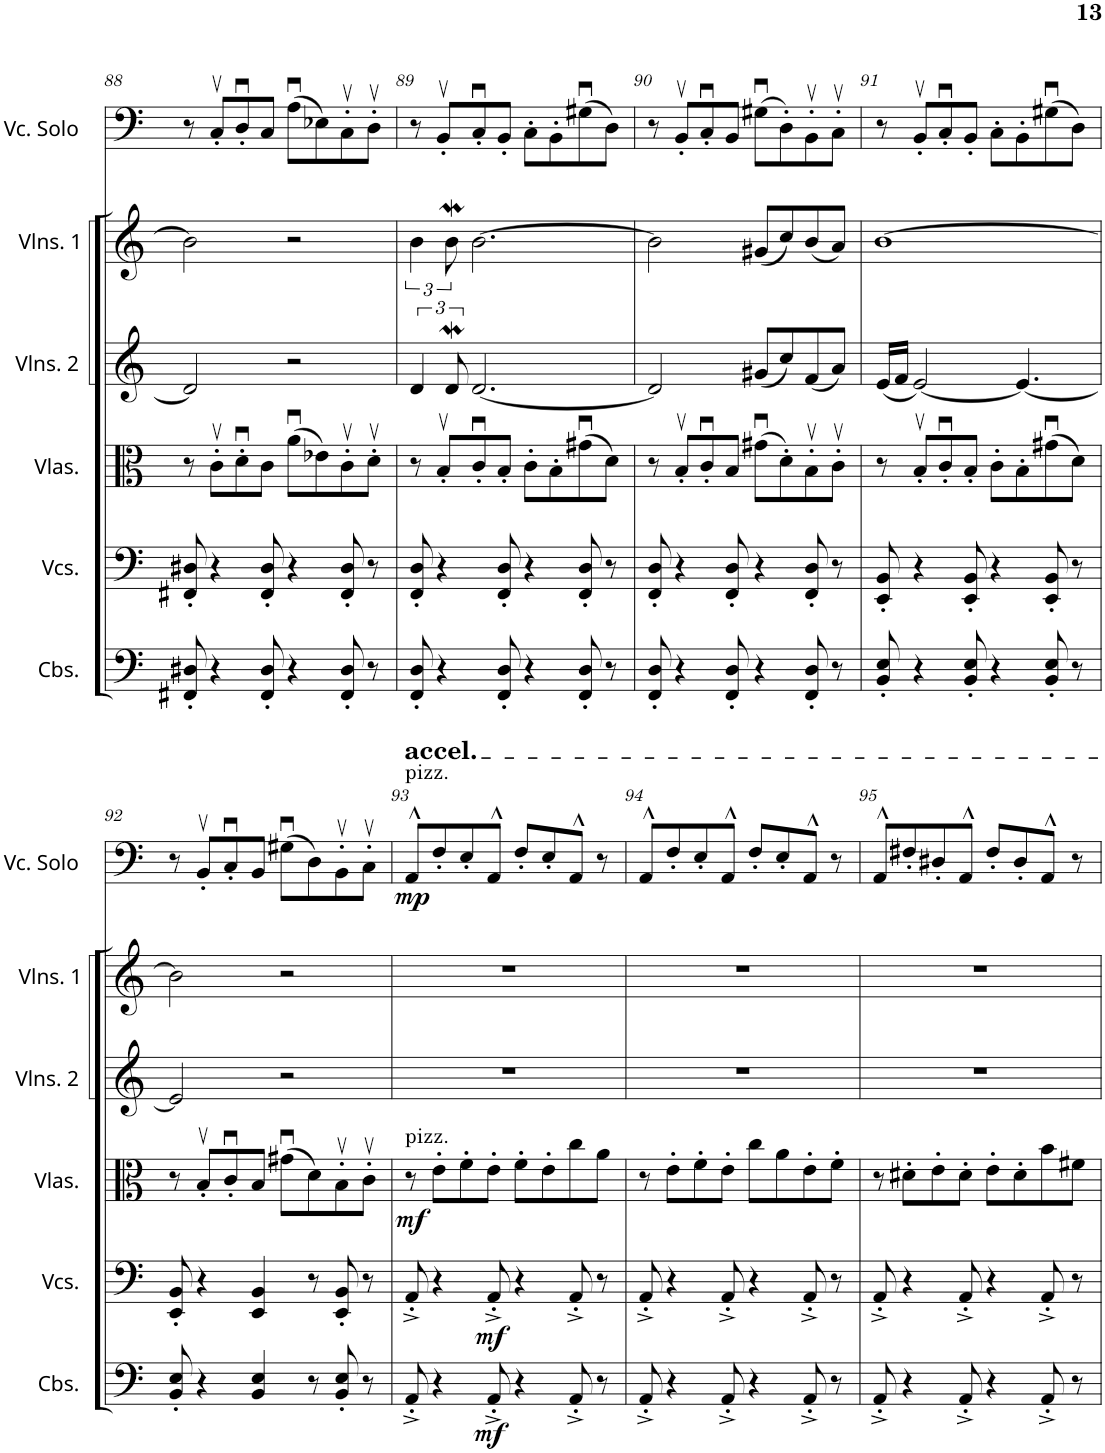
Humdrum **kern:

**kern	**dynam	**kern	**dynam	**kern	**dynam	**kern	**kern	**kern	**dynam
*part6	*part6	*part5	*part5	*part4	*part4	*part3	*part2	*part1	*part1
*staff6	*staff6	*staff5	*staff5	*staff4	*staff4	*staff3	*staff2	*staff1	*staff1
*I"Contrabasses	*	*I"Violoncellos	*	*I"Violas	*	*I"Violins 2	*I"Violins 1	*I"Violoncello Solo	*
*I'Cbs.	*	*I'Vcs.	*	*I'Vlas.	*	*I'Vlns. 2	*I'Vlns. 1	*I'Vc. Solo	*
!!LO:PB:g=z
*clefF4	*	*clefF4	*	*clefC3	*	*clefG2	*clefG2	*clefF4	*
*Trd7c12	*	*	*	*	*	*	*	*	*
*k[]	*	*k[]	*	*k[]	*	*k[]	*k[]	*k[]	*
*M4/4	*	*M4/4	*	*M4/4	*	*M4/4	*M4/4	*M4/4	*
=88	=88	=88	=88	=88	=88	=88	=88	=88	=88
8FF#X/' 8D#X/'	.	8FF#X/' 8D#X/'	.	8r	.	2d/]	2b\]	8r	.
4r	.	4r	.	8cv'\L	.	.	.	8Cv'/L	.
.	.	.	.	8du'\	.	.	.	8Du'/	.
8FF#/' 8D#/'	.	8FF#/' 8D#/'	.	8c\J	.	.	.	8C/J	.
4r	.	4r	.	(8au\L	.	2r	2r	(8Au\L	.
.	.	.	.	8e-X\)	.	.	.	8E-X\)	.
8FF#/' 8D#/'	.	8FF#/' 8D#/'	.	8cv'\	.	.	.	8Cv'\	.
8r	.	8r	.	8dv'\J	.	.	.	8Dv'\J	.
=89	=89	=89	=89	=89	=89	=89	=89	=89	=89
8FF/' 8D/'	.	8FF/' 8D/'	.	8r	.	6d/	6b\	8r	.
4r	.	4r	.	8Bv'/L	.	.	.	8BBv'/L	.
.	.	.	.	.	.	12dW/	12bW\	.	.
.	.	.	.	8cu'/	.	[2.d/	[2.b\	8Cu'/	.
8FF/' 8D/'	.	8FF/' 8D/'	.	8B'/J	.	.	.	8BB'/J	.
4r	.	4r	.	8c'\L	.	.	.	8C'\L	.
.	.	.	.	8B'\	.	.	.	8BB'\	.
8FF/' 8D/'	.	8FF/' 8D/'	.	(8g#Xu\	.	.	.	(8G#Xu\	.
8r	.	8r	.	8d\J)	.	.	.	8D\J)	.
=90	=90	=90	=90	=90	=90	=90	=90	=90	=90
8FF/' 8D/'	.	8FF/' 8D/'	.	8r	.	2d/]	2b\]	8r	.
4r	.	4r	.	8Bv'/L	.	.	.	8BBv'/L	.
.	.	.	.	8cu'/	.	.	.	8Cu'/	.
8FF/' 8D/'	.	8FF/' 8D/'	.	8B/J	.	.	.	8BB/J	.
4r	.	4r	.	(8g#Xu\L	.	(8g#X/L	(8g#X/L	(8G#Xu\L	.
.	.	.	.	8d'\)	.	8cc/)	8cc/)	8D'\)	.
8FF/' 8D/'	.	8FF/' 8D/'	.	8Bv'\	.	(8f/	(8b/	8BBv'\	.
8r	.	8r	.	8cv'\J	.	8a/J)	8a/J)	8Cv'\J	.
=91	=91	=91	=91	=91	=91	=91	=91	=91	=91
8BB/' 8E/'	.	8EE/' 8BB/'	.	8r	.	(16e/LL	[1b	8r	.
.	.	.	.	.	.	16f/JJ	.	.	.
4r	.	4r	.	8Bv'/L	.	[2e/)	.	8BBv'/L	.
.	.	.	.	8cu'/	.	.	.	8Cu'/	.
8BB/' 8E/'	.	8EE/' 8BB/'	.	8B'/J	.	.	.	8BB'/J	.
4r	.	4r	.	8c'\L	.	.	.	8C'\L	.
.	.	.	.	8B'\	.	4.e/_	.	8BB'\	.
8BB/' 8E/'	.	8EE/' 8BB/'	.	(8g#Xu\	.	.	.	(8G#Xu\	.
8r	.	8r	.	8d\J)	.	.	.	8D\J)	.
!!LO:LB:g=z
=92	=92	=92	=92	=92	=92	=92	=92	=92	=92
8BB/' 8E/'	.	8EE/' 8BB/'	.	8r	.	2e/]	2b\]	8r	.
4r	.	4r	.	8Bv'/L	.	.	.	8BBv'/L	.
.	.	.	.	8cu'/	.	.	.	8Cu'/	.
4BB/ 4E/	.	4EE/ 4BB/	.	8B/J	.	.	.	8BB/J	.
.	.	.	.	(8g#Xu\L	.	2r	2r	(8G#Xu\L	.
8r	.	8r	.	8d\)	.	.	.	8D\)	.
8BB/' 8E/'	.	8EE/' 8BB/'	.	8Bv'\	.	.	.	8BBv'\	.
8r	.	8r	.	8cv'\J	.	.	.	8Cv'\J	.
=93	=93	=93	=93	=93	=93	=93	=93	=93	=93
!	!	!	!	!	!	!	!	!LO:TX:a:t=pizz.	!
!	!	!	!	!	!	!	!	!LO:TX:a:t=accel.	!
!	!	!	!	!LO:TX:a:t=pizz.	!	!	!	!	!
!	!	!	!	!	!LO:DY:b	!	!	!	!LO:DY:b
8AA'^/	.	8AA'^/	.	8r	mf	1r	1r	8AA^^/L	mp
4r	.	4r	.	8e'\L	.	.	.	8F'/	.
.	.	.	.	8f'\	.	.	.	8E'/	.
!	!LO:DY:b	!	!LO:DY:b	!	!	!	!	!	!
8AA'^/	mf	8AA'^/	mf	8e'\J	.	.	.	8AA^^/J	.
4r	.	4r	.	8f'\L	.	.	.	8F'/L	.
.	.	.	.	8e'\	.	.	.	8E'/	.
8AA'^/	.	8AA'^/	.	8cc\	.	.	.	8AA^^/J	.
8r	.	8r	.	8a\J	.	.	.	8r	.
=94	=94	=94	=94	=94	=94	=94	=94	=94	=94
8AA'^/	.	8AA'^/	.	8r	.	1r	1r	8AA^^/L	.
4r	.	4r	.	8e'\L	.	.	.	8F'/	.
.	.	.	.	8f'\	.	.	.	8E'/	.
8AA'^/	.	8AA'^/	.	8e'\J	.	.	.	8AA^^/J	.
4r	.	4r	.	8cc\L	.	.	.	8F'/L	.
.	.	.	.	8a\	.	.	.	8E'/	.
8AA'^/	.	8AA'^/	.	8e'\	.	.	.	8AA^^/J	.
8r	.	8r	.	8f'\J	.	.	.	8r	.
=95	=95	=95	=95	=95	=95	=95	=95	=95	=95
8AA'^/	.	8AA'^/	.	8r	.	1r	1r	8AA^^/L	.
4r	.	4r	.	8d#X'\L	.	.	.	8F#X'/	.
.	.	.	.	8e'\	.	.	.	8D#X'/	.
8AA'^/	.	8AA'^/	.	8d#'\J	.	.	.	8AA^^/J	.
4r	.	4r	.	8e'\L	.	.	.	8F#'/L	.
.	.	.	.	8d#'\	.	.	.	8D#'/	.
8AA'^/	.	8AA'^/	.	8b\	.	.	.	8AA^^/J	.
8r	.	8r	.	8f#X\J	.	.	.	8r	.
=	=	=	=	=	=	=	=	=	=
*-	*-	*-	*-	*-	*-	*-	*-	*-	*-
